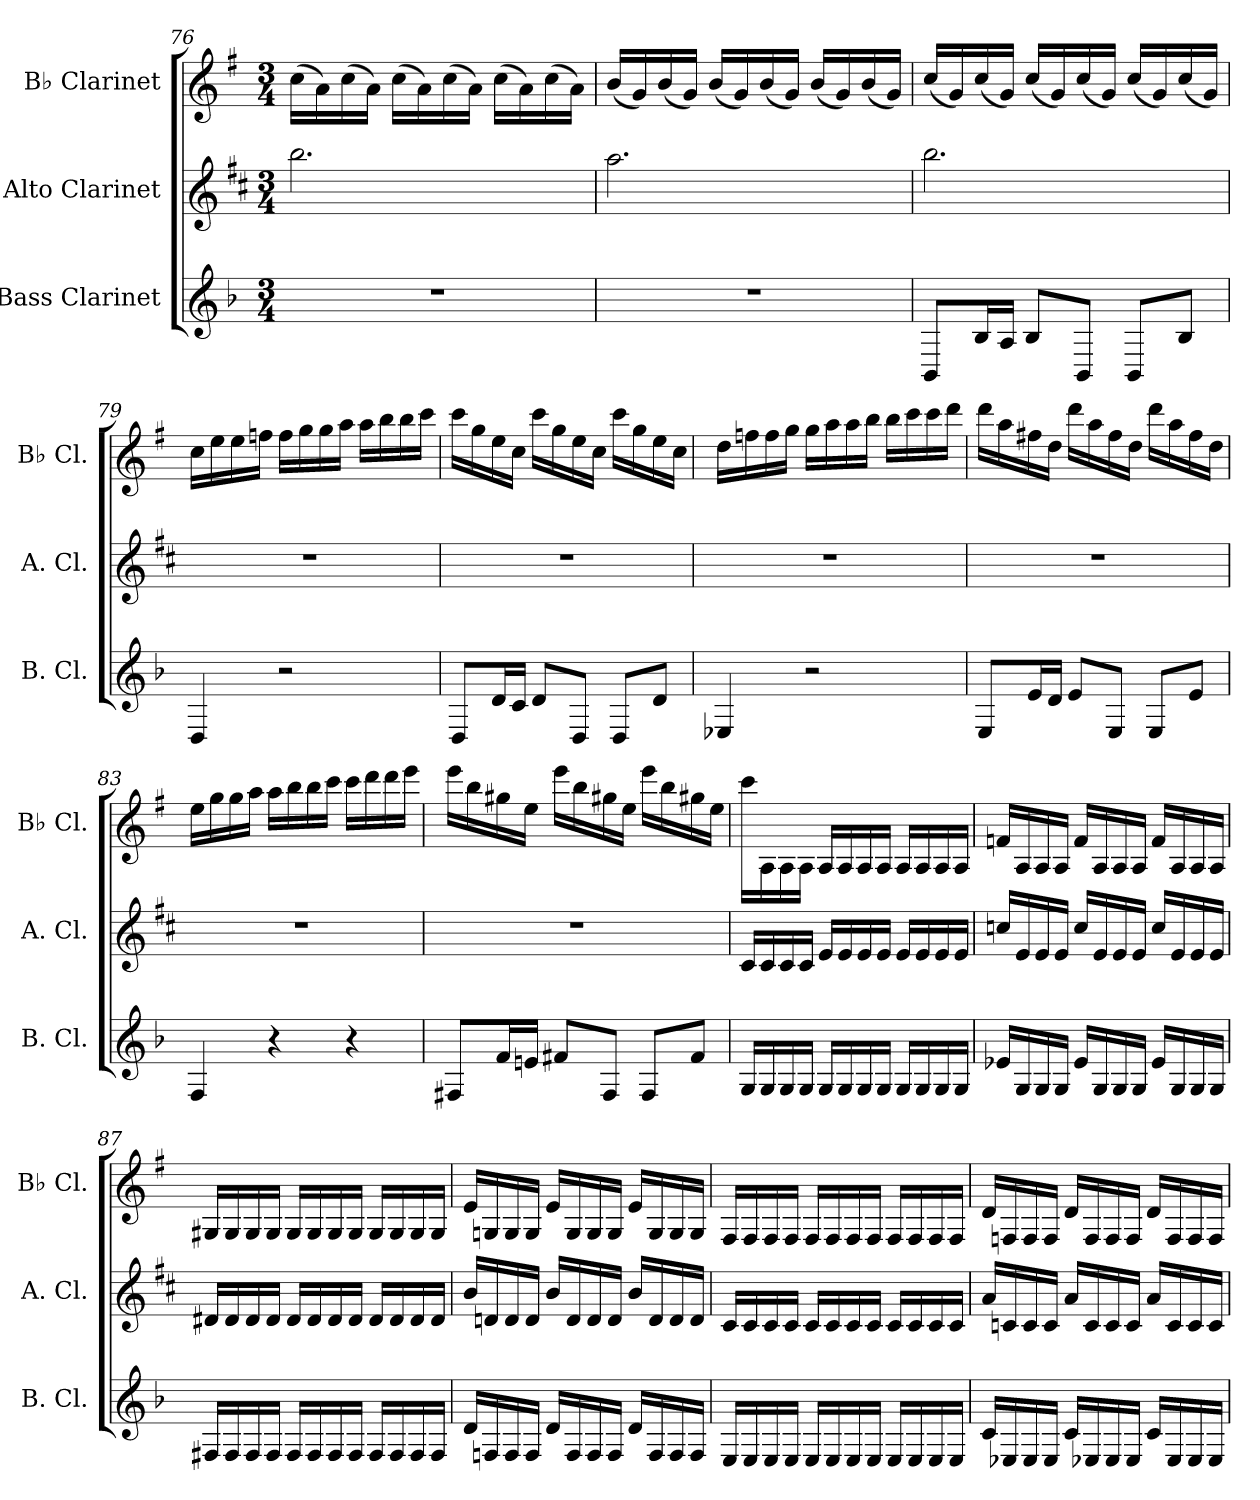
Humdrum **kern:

**kern	**kern	**kern
*part3	*part2	*part1
*staff3	*staff2	*staff1
*I"Bass Clarinet	*I"Alto Clarinet	*I"B♭ Clarinet
*I'B. Cl.	*I'A. Cl.	*I'B♭ Cl.
*clefG2	*clefG2	*clefG2
*ITrd8c14	*ITrd5c9	*ITrd1c2
*k[b-]	*k[b-]	*k[b-]
*M3/4	*M3/4	*M3/4
=76	=76	=76
2.r	2.dd\	(>16b-\LL
.	.	16g\)
.	.	(>16b-\
.	.	16g\JJ)
.	.	(>16b-\LL
.	.	16g\)
.	.	(>16b-\
.	.	16g\JJ)
.	.	(>16b-\LL
.	.	16g\)
.	.	(>16b-\
.	.	16g\JJ)
!!LO:PB:g=z
=77	=77	=77
2.r	2.cc\	(<16a/LL
.	.	16f/)
.	.	(<16a/
.	.	16f/JJ)
.	.	(<16a/LL
.	.	16f/)
.	.	(<16a/
.	.	16f/JJ)
.	.	(<16a/LL
.	.	16f/)
.	.	(<16a/
.	.	16f/JJ)
=78	=78	=78
8BBB-/L	2.dd\	(<16b-/LL
.	.	16f/)
16BB-/L	.	(<16b-/
16AA/JJ	.	16f/JJ)
8BB-/L	.	(<16b-/LL
.	.	16f/)
8BBB-/J	.	(<16b-/
.	.	16f/JJ)
8BBB-/L	.	(<16b-/LL
.	.	16f/)
8BB-/J	.	(<16b-/
.	.	16f/JJ)
=79	=79	=79
4DD/	2.r	16b-\LL
.	.	16dd\
.	.	16dd\
.	.	16ee-X\JJ
2r	.	16ee-\LL
.	.	16ff\
.	.	16ff\
.	.	16gg\JJ
.	.	16gg\LL
.	.	16aa\
.	.	16aa\
.	.	16bb-\JJ
!!LO:LB:g=z
=80	=80	=80
8DD/L	2.r	16bb-\LL
.	.	16ff\
16D/L	.	16dd\
16C/JJ	.	16b-\JJ
8D/L	.	16bb-\LL
.	.	16ff\
8DD/J	.	16dd\
.	.	16b-\JJ
8DD/L	.	16bb-\LL
.	.	16ff\
8D/J	.	16dd\
.	.	16b-\JJ
=81	=81	=81
4EE-X/	2.r	16cc\LL
.	.	16ee-X\
.	.	16ee-\
.	.	16ff\JJ
2r	.	16ff\LL
.	.	16gg\
.	.	16gg\
.	.	16aa\JJ
.	.	16aa\LL
.	.	16bb-\
.	.	16bb-\
.	.	16ccc\JJ
=82	=82	=82
8EE/L	2.r	16ccc\LL
.	.	16gg\
16E/L	.	16een\
16D/JJ	.	16cc\JJ
8E/L	.	16ccc\LL
.	.	16gg\
8EE/J	.	16ee\
.	.	16cc\JJ
8EE/L	.	16ccc\LL
.	.	16gg\
8E/J	.	16ee\
.	.	16cc\JJ
!!LO:LB:g=z
=83	=83	=83
4FF/	2.r	16dd\LL
.	.	16ff\
.	.	16ff\
.	.	16gg\JJ
4r	.	16gg\LL
.	.	16aa\
.	.	16aa\
.	.	16bb-\JJ
4r	.	16bb-\LL
.	.	16ccc\
.	.	16ccc\
.	.	16ddd\JJ
=84	=84	=84
8FF#X/L	2.r	16ddd\LL
.	.	16aa\
16F/L	.	16ff#X\
16En/JJ	.	16dd\JJ
8F#X/L	.	16ddd\LL
.	.	16aa\
8FF#/J	.	16ff#X\
.	.	16dd\JJ
8FF#/L	.	16ddd\LL
.	.	16aa\
8F#/J	.	16ff#X\
.	.	16dd\JJ
!!LO:LB:g=z
=85	=85	=85
16GG/LL	16E/LL	16bb-\LL
16GG/	16E/	16G\
16GG/	16E/	16G\
16GG/JJ	16E/JJ	16G\JJ
16GG/LL	16G/LL	16G/LL
16GG/	16G/	16G/
16GG/	16G/	16G/
16GG/JJ	16G/JJ	16G/JJ
16GG/LL	16G/LL	16G/LL
16GG/	16G/	16G/
16GG/	16G/	16G/
16GG/JJ	16G/JJ	16G/JJ
=86	=86	=86
16E-X/LL	16e-X/LL	16e-X/LL
16GG/	16G/	16G/
16GG/	16G/	16G/
16GG/JJ	16G/JJ	16G/JJ
16E-/LL	16e-/LL	16e-/LL
16GG/	16G/	16G/
16GG/	16G/	16G/
16GG/JJ	16G/JJ	16G/JJ
16E-/LL	16e-/LL	16e-/LL
16GG/	16G/	16G/
16GG/	16G/	16G/
16GG/JJ	16G/JJ	16G/JJ
!!LO:PB:g=z
=87	=87	=87
16FF#X/LL	16F#X/LL	16F#X/LL
16FF#/	16F#/	16F#/
16FF#/	16F#/	16F#/
16FF#/JJ	16F#/JJ	16F#/JJ
16FF#/LL	16F#/LL	16F#/LL
16FF#/	16F#/	16F#/
16FF#/	16F#/	16F#/
16FF#/JJ	16F#/JJ	16F#/JJ
16FF#/LL	16F#/LL	16F#/LL
16FF#/	16F#/	16F#/
16FF#/	16F#/	16F#/
16FF#/JJ	16F#/JJ	16F#/JJ
=88	=88	=88
16D/LL	16d/LL	16d/LL
16FFn/	16Fn/	16Fn/
16FF/	16F/	16F/
16FF/JJ	16F/JJ	16F/JJ
16D/LL	16d/LL	16d/LL
16FF/	16F/	16F/
16FF/	16F/	16F/
16FF/JJ	16F/JJ	16F/JJ
16D/LL	16d/LL	16d/LL
16FF/	16F/	16F/
16FF/	16F/	16F/
16FF/JJ	16F/JJ	16F/JJ
!!LO:LB:g=z
=89	=89	=89
16EE/LL	16E/LL	16E/LL
16EE/	16E/	16E/
16EE/	16E/	16E/
16EE/JJ	16E/JJ	16E/JJ
16EE/LL	16E/LL	16E/LL
16EE/	16E/	16E/
16EE/	16E/	16E/
16EE/JJ	16E/JJ	16E/JJ
16EE/LL	16E/LL	16E/LL
16EE/	16E/	16E/
16EE/	16E/	16E/
16EE/JJ	16E/JJ	16E/JJ
=90	=90	=90
16C/LL	16c/LL	16c/LL
16EE-X/	16E-X/	16E-X/
16EE-/	16E-/	16E-/
16EE-/JJ	16E-/JJ	16E-/JJ
16C/LL	16c/LL	16c/LL
16EE-X/	16E-/	16E-/
16EE-/	16E-/	16E-/
16EE-/JJ	16E-/JJ	16E-/JJ
16C/LL	16c/LL	16c/LL
16EE-/	16E-/	16E-/
16EE-/	16E-/	16E-/
16EE-/JJ	16E-/JJ	16E-/JJ
=	=	=
*-	*-	*-
